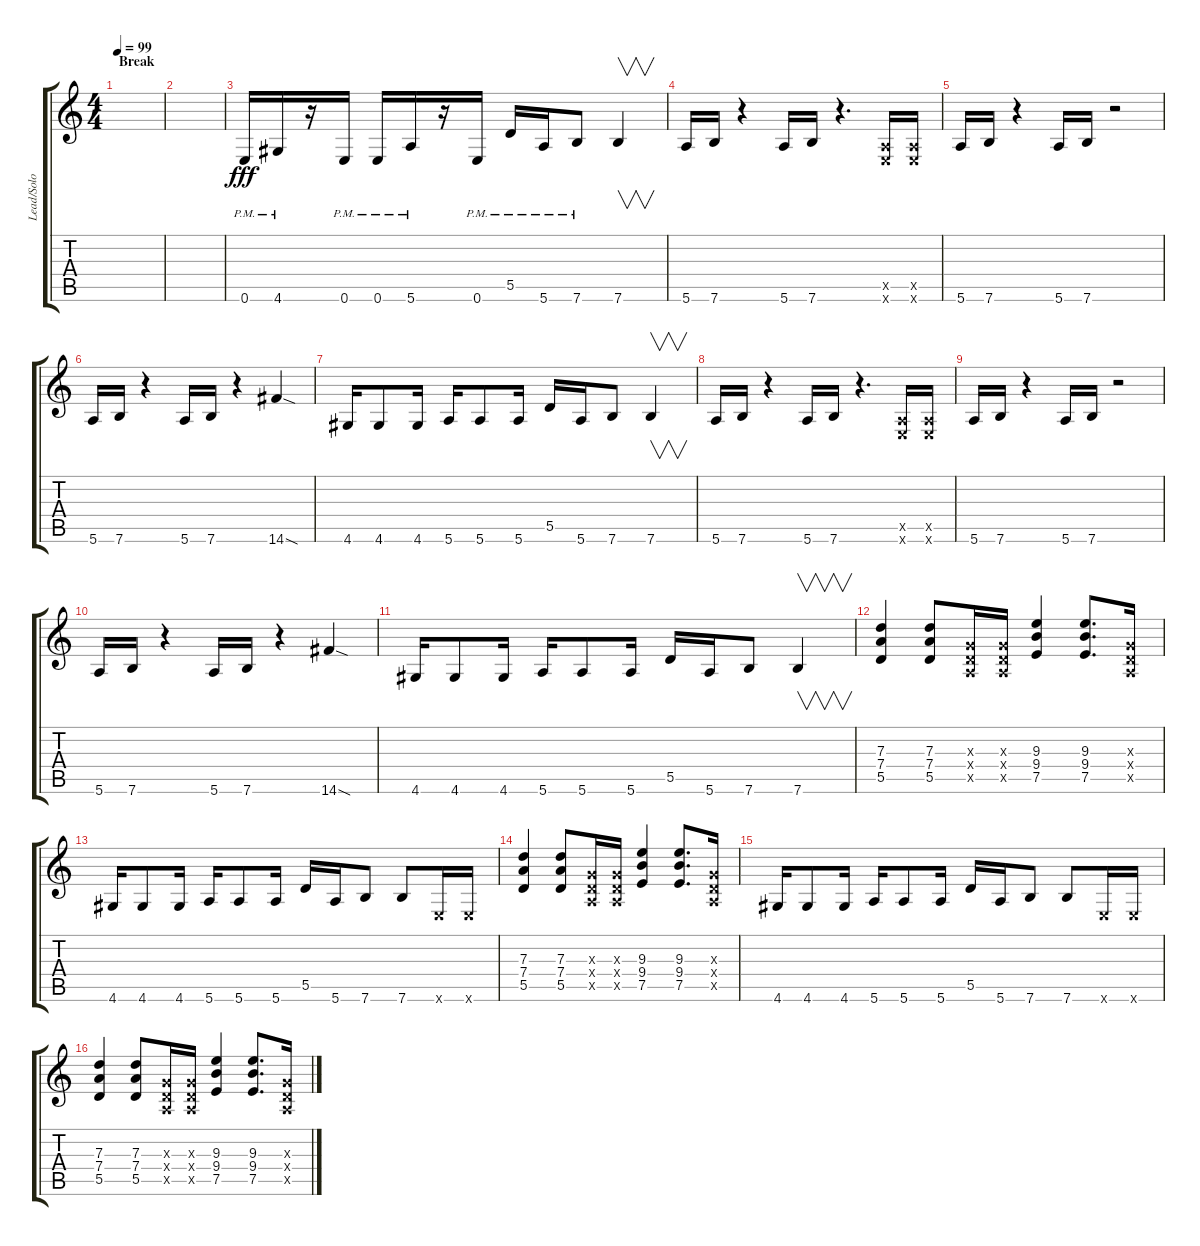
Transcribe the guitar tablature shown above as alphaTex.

\track ("Lead/Solo" "Lead/Solo") {instrument distortionguitar}
\staff {score tabs}
\tuning (E4 B3 G3 D3 A2 E2) {hide}
\ts (4 4)
\section ("" "Break")
\tempo 99
\clef g2
\ks c
|
|
0.6{pm}.16{dy fff} 4.6{pm}.16 r.16 0.6{pm}.16 0.6{pm}.16 5.6{pm}.16 r.16 0.6{pm}.16 5.5{pm}.16 5.6{pm}.16 7.6{pm}.8 7.6.4{v} |
5.6.16 7.6.16 r.4 5.6.16 7.6.16 r.4{d} (0.5{x} 0.6{x}).16 (0.5{x} 0.6{x}).16 |
5.6.16 7.6.16 r.4 5.6.16 7.6.16 r.2 |
5.6.16 7.6.16 r.4 5.6.16 7.6.16 r.4 14.6{sod}.4 |
4.6.16 4.6.8 4.6.16 5.6.16 5.6.8 5.6.16 5.5.16 5.6.16 7.6.8 7.6.4{v} |
5.6.16 7.6.16 r.4 5.6.16 7.6.16 r.4{d} (0.5{x} 0.6{x}).16 (0.5{x} 0.6{x}).16 |
5.6.16 7.6.16 r.4 5.6.16 7.6.16 r.2 |
5.6.16 7.6.16 r.4 5.6.16 7.6.16 r.4 14.6{sod}.4 |
4.6.16 4.6.8 4.6.16 5.6.16 5.6.8 5.6.16 5.5.16 5.6.16 7.6.8 7.6.4{v} |
(7.3 7.4 5.5).4 (7.3 7.4 5.5).8 (0.3{x} 0.4{x} 0.5{x}).16 (0.3{x} 0.4{x} 0.5{x}).16 (9.3 9.4 7.5).4 (9.3 9.4 7.5).8{d} (0.3{x} 0.4{x} 0.5{x}).16 |
4.6.16 4.6.8 4.6.16 5.6.16 5.6.8 5.6.16 5.5.16 5.6.16 7.6.8 7.6.8 0.6{x}.16 0.6{x}.16 |
(7.3 7.4 5.5).4 (7.3 7.4 5.5).8 (0.3{x} 0.4{x} 0.5{x}).16 (0.3{x} 0.4{x} 0.5{x}).16 (9.3 9.4 7.5).4 (9.3 9.4 7.5).8{d} (0.3{x} 0.4{x} 0.5{x}).16 |
4.6.16 4.6.8 4.6.16 5.6.16 5.6.8 5.6.16 5.5.16 5.6.16 7.6.8 7.6.8 0.6{x}.16 0.6{x}.16 |
(7.3 7.4 5.5).4 (7.3 7.4 5.5).8 (0.3{x} 0.4{x} 0.5{x}).16 (0.3{x} 0.4{x} 0.5{x}).16 (9.3 9.4 7.5).4 (9.3 9.4 7.5).8{d} (0.3{x} 0.4{x} 0.5{x}).16
